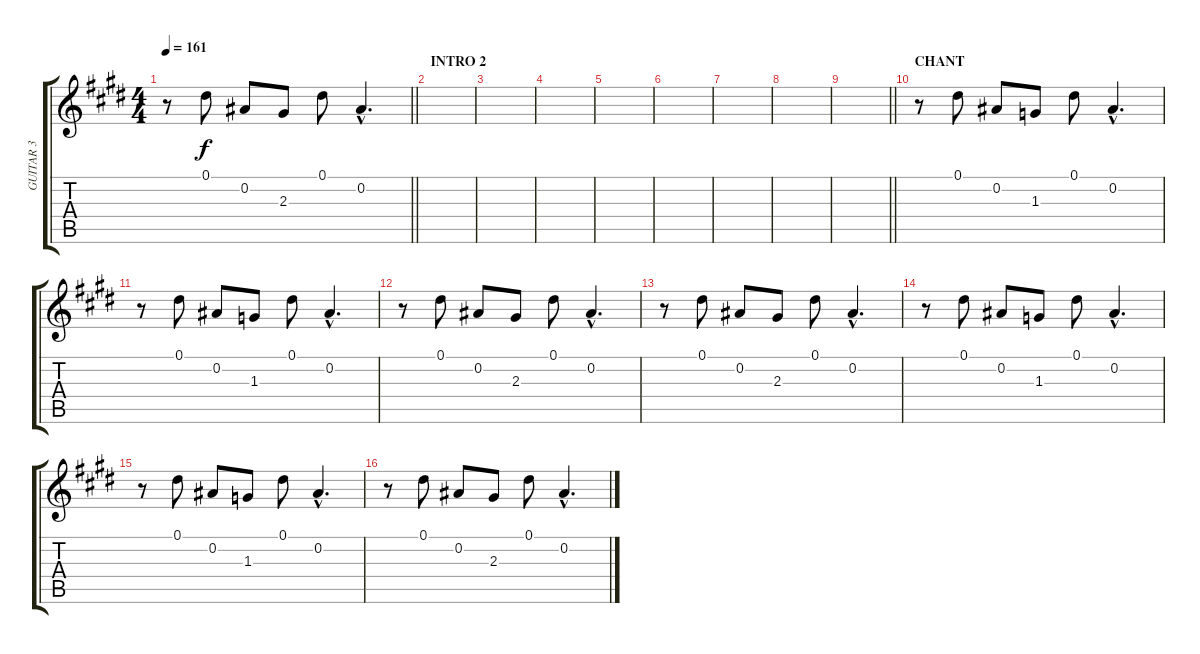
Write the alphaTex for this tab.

\track ("GUITAR 3" "GUITAR 3") {instrument acousticguitarsteel}
\staff {score tabs}
\tuning (Eb4 Bb3 Gb3 Db3 Ab2 Eb2) {hide}
\ts (4 4)
\tempo 161
\clef g2
\barLineRight lightlight
\ks e
r.8{dy f} 0.1.8 0.2.8 2.3.8 0.1.8 0.2{hac}.4{d} |
\section ("" "INTRO 2")
|
|
|
|
|
|
|
\barLineRight lightlight
|
\section ("" "CHANT")
r.8 0.1.8 0.2.8 1.3.8 0.1.8 0.2{hac}.4{d} |
r.8 0.1.8 0.2.8 1.3.8 0.1.8 0.2{hac}.4{d} |
r.8 0.1.8 0.2.8 2.3.8 0.1.8 0.2{hac}.4{d} |
r.8 0.1.8 0.2.8 2.3.8 0.1.8 0.2{hac}.4{d} |
r.8 0.1.8 0.2.8 1.3.8 0.1.8 0.2{hac}.4{d} |
r.8 0.1.8 0.2.8 1.3.8 0.1.8 0.2{hac}.4{d} |
r.8 0.1.8 0.2.8 2.3.8 0.1.8 0.2{hac}.4{d}
